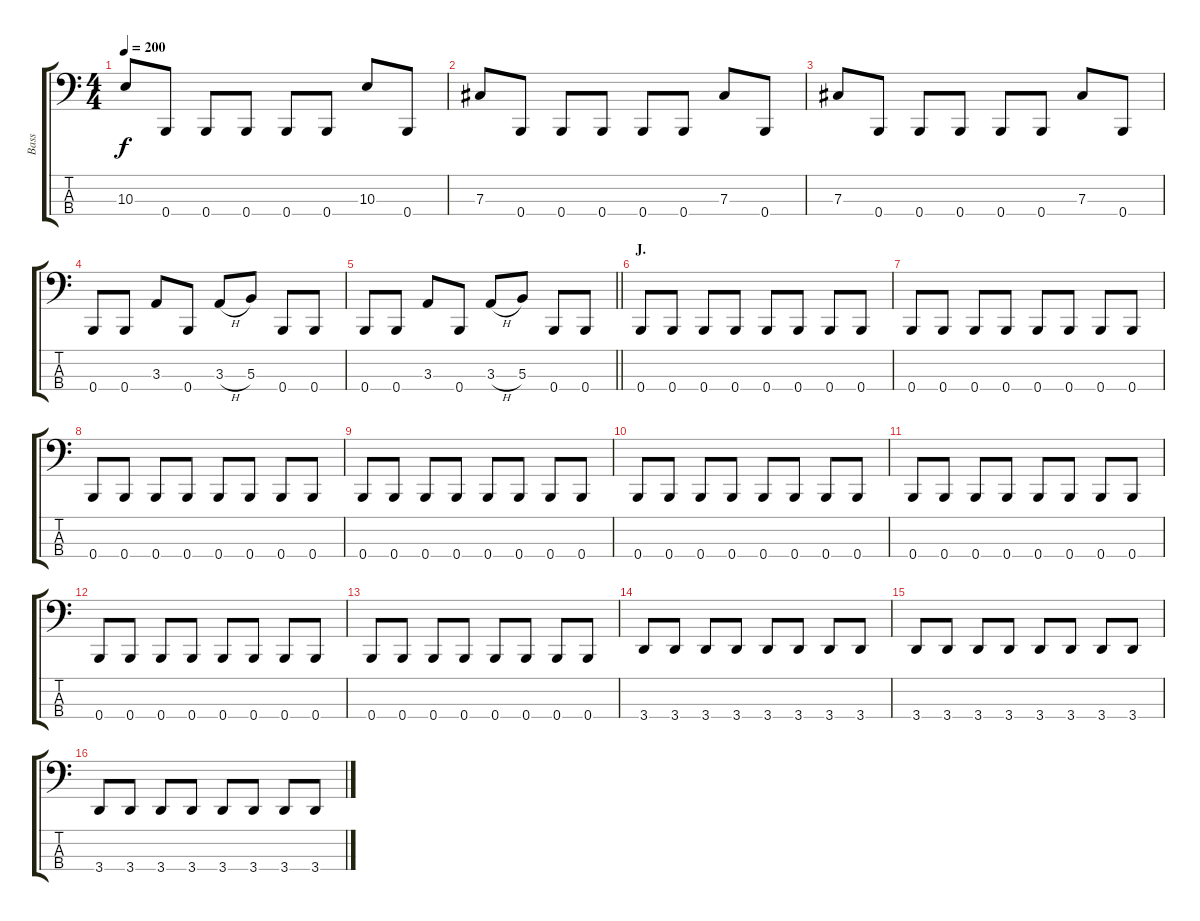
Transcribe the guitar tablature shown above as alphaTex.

\track ("Bass" "Bass") {instrument electricbasspick}
\staff {score tabs}
\tuning (E2 B1 Gb1 B0) {hide}
\ts (4 4)
\tempo 200
\clef f4
\ks c
10.3.8{dy f} 0.4.8 0.4.8 0.4.8 0.4.8 0.4.8 10.3.8 0.4.8 |
7.3.8 0.4.8 0.4.8 0.4.8 0.4.8 0.4.8 7.3.8 0.4.8 |
7.3.8 0.4.8 0.4.8 0.4.8 0.4.8 0.4.8 7.3.8 0.4.8 |
0.4.8 0.4.8 3.3.8 0.4.8 3.3{h}.8 5.3.8 0.4.8 0.4.8 |
\barLineRight lightlight
0.4.8 0.4.8 3.3.8 0.4.8 3.3{h}.8 5.3.8 0.4.8 0.4.8 |
\section ("" "J.")
0.4.8 0.4.8 0.4.8 0.4.8 0.4.8 0.4.8 0.4.8 0.4.8 |
0.4.8 0.4.8 0.4.8 0.4.8 0.4.8 0.4.8 0.4.8 0.4.8 |
0.4.8 0.4.8 0.4.8 0.4.8 0.4.8 0.4.8 0.4.8 0.4.8 |
0.4.8 0.4.8 0.4.8 0.4.8 0.4.8 0.4.8 0.4.8 0.4.8 |
0.4.8 0.4.8 0.4.8 0.4.8 0.4.8 0.4.8 0.4.8 0.4.8 |
0.4.8 0.4.8 0.4.8 0.4.8 0.4.8 0.4.8 0.4.8 0.4.8 |
0.4.8 0.4.8 0.4.8 0.4.8 0.4.8 0.4.8 0.4.8 0.4.8 |
0.4.8 0.4.8 0.4.8 0.4.8 0.4.8 0.4.8 0.4.8 0.4.8 |
3.4.8 3.4.8 3.4.8 3.4.8 3.4.8 3.4.8 3.4.8 3.4.8 |
3.4.8 3.4.8 3.4.8 3.4.8 3.4.8 3.4.8 3.4.8 3.4.8 |
3.4.8 3.4.8 3.4.8 3.4.8 3.4.8 3.4.8 3.4.8 3.4.8
